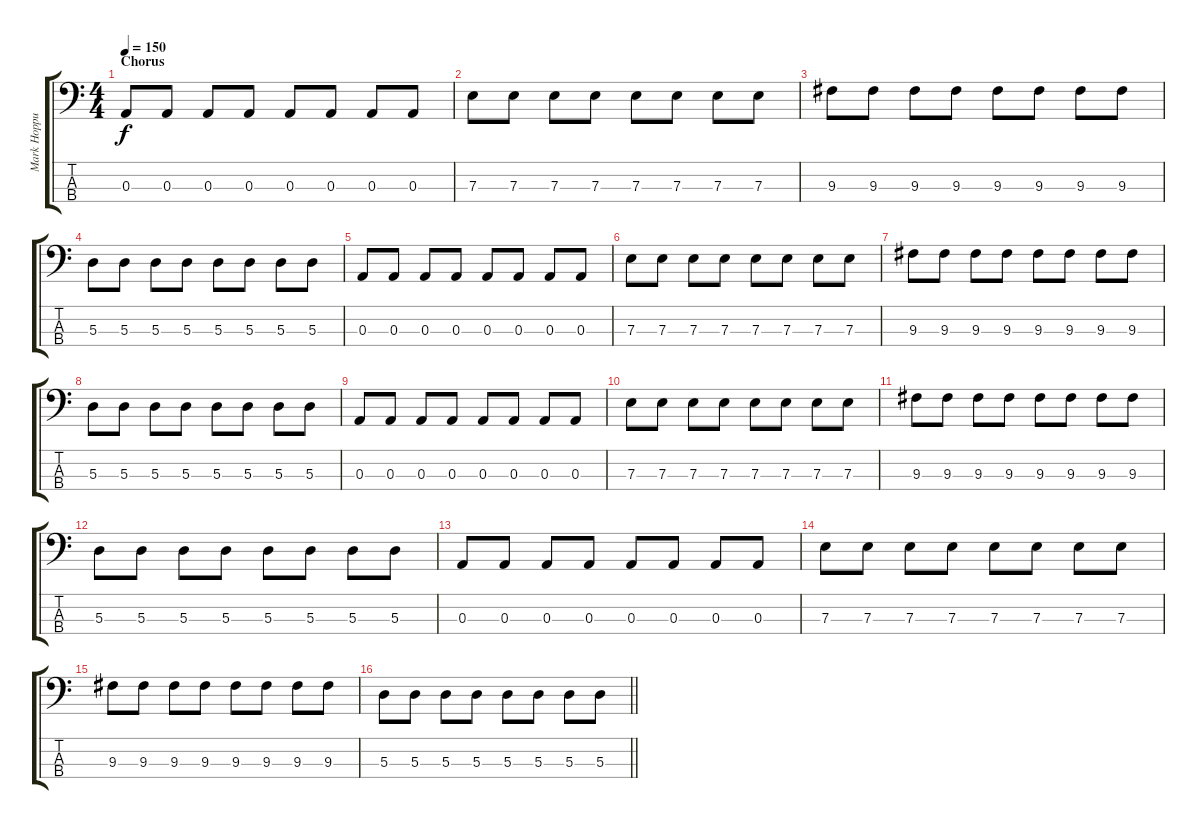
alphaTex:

\track ("Mark Hoppus - Vocals" "Mark Hoppu") {instrument electricbasspick}
\staff {score tabs}
\tuning (G2 D2 A1 E1) {hide}
\ts (4 4)
\section ("" "Chorus")
\tempo 150
\clef f4
\ks c
0.3.8{dy f} 0.3.8 0.3.8 0.3.8 0.3.8 0.3.8 0.3.8 0.3.8 |
7.3.8 7.3.8 7.3.8 7.3.8 7.3.8 7.3.8 7.3.8 7.3.8 |
9.3.8 9.3.8 9.3.8 9.3.8 9.3.8 9.3.8 9.3.8 9.3.8 |
5.3.8 5.3.8 5.3.8 5.3.8 5.3.8 5.3.8 5.3.8 5.3.8 |
0.3.8 0.3.8 0.3.8 0.3.8 0.3.8 0.3.8 0.3.8 0.3.8 |
7.3.8 7.3.8 7.3.8 7.3.8 7.3.8 7.3.8 7.3.8 7.3.8 |
9.3.8 9.3.8 9.3.8 9.3.8 9.3.8 9.3.8 9.3.8 9.3.8 |
5.3.8 5.3.8 5.3.8 5.3.8 5.3.8 5.3.8 5.3.8 5.3.8 |
0.3.8 0.3.8 0.3.8 0.3.8 0.3.8 0.3.8 0.3.8 0.3.8 |
7.3.8 7.3.8 7.3.8 7.3.8 7.3.8 7.3.8 7.3.8 7.3.8 |
9.3.8 9.3.8 9.3.8 9.3.8 9.3.8 9.3.8 9.3.8 9.3.8 |
5.3.8 5.3.8 5.3.8 5.3.8 5.3.8 5.3.8 5.3.8 5.3.8 |
0.3.8 0.3.8 0.3.8 0.3.8 0.3.8 0.3.8 0.3.8 0.3.8 |
7.3.8 7.3.8 7.3.8 7.3.8 7.3.8 7.3.8 7.3.8 7.3.8 |
9.3.8 9.3.8 9.3.8 9.3.8 9.3.8 9.3.8 9.3.8 9.3.8 |
\barLineRight lightlight
5.3.8 5.3.8 5.3.8 5.3.8 5.3.8 5.3.8 5.3.8 5.3.8
